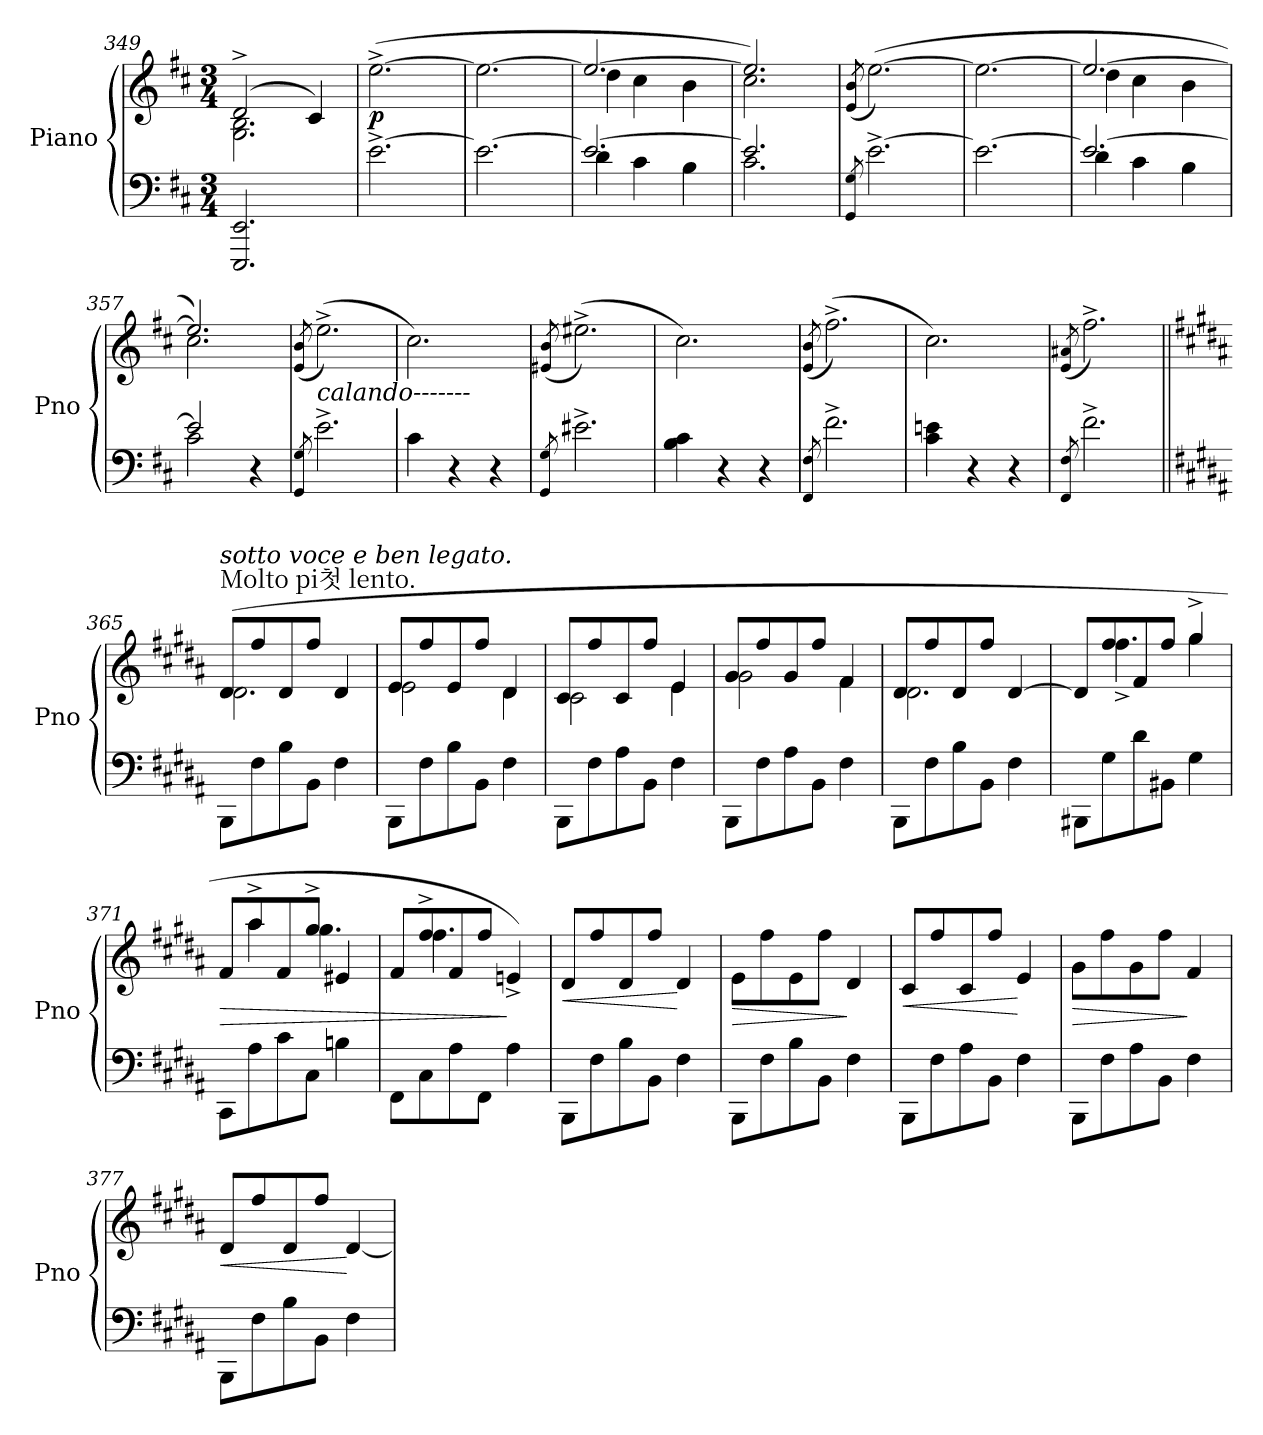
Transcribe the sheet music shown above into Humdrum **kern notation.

**kern	**kern	**dynam
*part1	*part1	*part1
*staff2	*staff1	*staff1/2
*I"Piano	*	*
*I'Pno	*	*
!!LO:LB:g=z
*clefF4	*clefG2	*
*k[f#c#]	*k[f#c#]	*
*M3/4	*M3/4	*
=349	=349	=349
*	*^	*
2.EEE/ 2.EE/	(2d^/	2.G\ 2.B\	.
.	4c#/)	.	.
*	*v	*v	*
=350	=350	=350
!	!	!LO:DY:b
[2.e^\	([2.ee^\	p
=351	=351	=351
2.e\_	2.ee\_	.
=352	=352	=352
*^	*^	*
2.e/_	4d\	2.ee/_	4dd\	.
.	4c#\	.	4cc#\	.
.	4B\	.	4b\	.
=353	=353	=353	=353	=353
2.e/]	2.c#\	2.ee/])	2.cc#\	.
*v	*v	*	*	*
*	*v	*v	*
=354	=354	=354
8qGG/ 8qG/	(>8qe/ 8qb/	.
[2.e^\	([2.ee\)	.
=355	=355	=355
2.e\_	2.ee\_	.
=356	=356	=356
*^	*^	*
2.e/_	4d\	2.ee/_	4dd\	.
.	4c#\	.	4cc#\	.
.	4B\	.	4b\	.
=357	=357	=357	=357	=357
2e/]	2c#\	2.ee/])	2.cc#\	.
4r	4ryy	.	.	.
*v	*v	*	*	*
*	*v	*v	*
!!LO:LB:g=z
=358	=358	=358
8qGG/ 8qG/	(>8qe/ 8qb/	.
!LO:TX:a:i:t=calando-------	!	!
2.e^\	(2.ee^\)	.
=359	=359	=359
4c#\	2.cc#\)	.
4r	.	.
4r	.	.
=360	=360	=360
8qGG/ 8qG/	(>8qe#X/ 8qb/	.
2.e#X^\	(2.ee#X^\)	.
=361	=361	=361
4B\ 4c#\	2.cc#\)	.
4r	.	.
4r	.	.
=362	=362	=362
8qFF#/ 8qF#/	(>8qe/ 8qb/	.
2.f#^\	(2.ff#^\)	.
=363	=363	=363
4c#\ 4en\	2.cc#\)	.
4r	.	.
4r	.	.
=364	=364	=364
8qFF#/ 8qF#/	(>8qe/ 8qa#X/	.
2.f#^\	2.ff#^\)	.
!!LO:LB:g=z
=365||	=365||	=365||
*k[f#c#g#d#a#]	*k[f#c#g#d#a#]	*
*	*^	*
!	!LO:TX:a:B:t=Molto pi첫 lento.	!	!
!	!LO:TX:a:i:t=sotto voce e ben legato.	!	!
8BBB\L	(8d#/L	2.d#\	.
8F#\	8ff#/	.	.
8B\	8d#/	.	.
8BB\J	8ff#/J	.	.
4F#\	4d#/	.	.
=366	=366	=366	=366
8BBB\L	8e/L	2e\	.
8F#\	8ff#/	.	.
8B\	8e/	.	.
8BB\J	8ff#/J	.	.
4F#\	4d#/	4d#\	.
=367	=367	=367	=367
8BBB\L	8c#/L	2c#\	.
8F#\	8ff#/	.	.
8A#\	8c#/	.	.
8BB\J	8ff#/J	.	.
4F#\	4e/	4e\	.
=368	=368	=368	=368
8BBB\L	8g#/L	2g#\	.
8F#\	8ff#/	.	.
8A#\	8g#/	.	.
8BB\J	8ff#/J	.	.
4F#\	4f#/	4f#\	.
=369	=369	=369	=369
8BBB\L	8d#/L	2.d#\	.
8F#\	8ff#/	.	.
8B\	8d#/	.	.
8BB\J	8ff#/J	.	.
4F#\	[4d#/	.	.
=370	=370	=370	=370
8BBB#X\L	8d#/L]	8ryy	.
8G#\	8ff#/	4.ff#^\	.
8d#\	8f#/	.	.
8BB#X\J	8ff#/J	.	.
4G#\	4gg#^/	4gg#\	.
!!LO:PB:g=z	!!
=371	=371	=371	=371
!	!	!	!LO:HP:b
8CC#\L	8f#/L	8ryy	>
8A#\	8aa#^/	4aa#\	.
8c#\	8f#/	.	.
8C#\J	8gg#^/J	4.gg#\	.
4Bn\	4e#X/	.	.
=372	=372	=372	=372
8FF#\L	8f#/L	8ryy	.
8C#\	8ff#^/	4.ff#\	.
8A#\	8f#/	.	.
8FF#\J	8ff#/J	.	.
4A#\	4en^/)	4ryy	]
=373	=373	=373	=373
!	!	!	!LO:HP:b
*	*v	*v	*
8BBB\L	8d#/L	<
8F#\	8ff#/	.
8B\	8d#/	.
8BB\J	8ff#/J	.
4F#\	4d#/	[
=374	=374	=374
!	!	!LO:HP:b
8BBB\L	8e\L	>
8F#\	8ff#\	.
8B\	8e\	.
8BB\J	8ff#\J	.
4F#\	4d#/	]
=375	=375	=375
!	!	!LO:HP:b
8BBB\L	8c#/L	<
8F#\	8ff#/	.
8A#\	8c#/	.
8BB\J	8ff#/J	.
4F#\	4e/	[
=376	=376	=376
!	!	!LO:HP:b
8BBB\L	8g#\L	>
8F#\	8ff#\	.
8A#\	8g#\	.
8BB\J	8ff#\J	.
4F#\	4f#/	]
=377	=377	=377
!	!	!LO:HP:b
8BBB\L	8d#/L	<
8F#\	8ff#/	.
8B\	8d#/	.
8BB\J	8ff#/J	.
4F#\	[4d#/	[
=	=	=
*-	*-	*-
